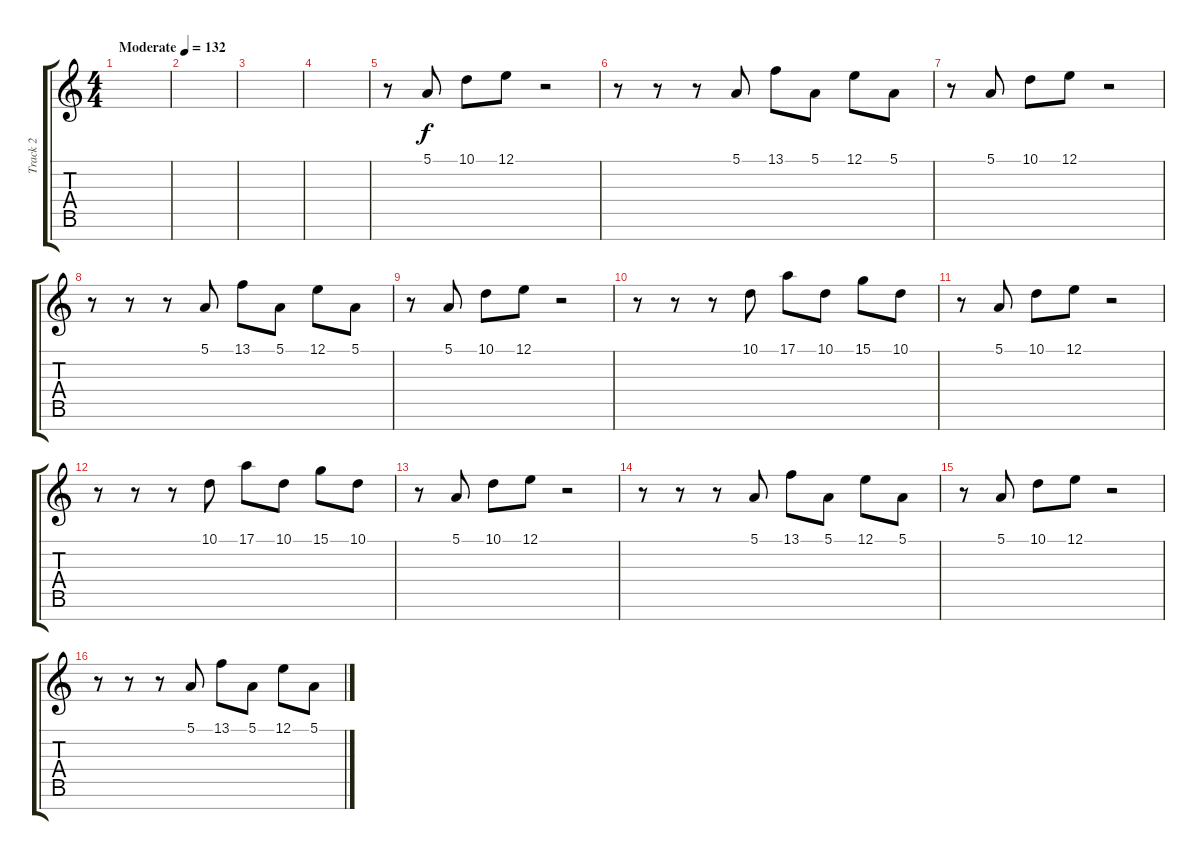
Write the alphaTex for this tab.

\track ("Track 2" "Track 2") {instrument acousticgrandpiano}
\staff {score tabs}
\tuning (E4 B3 G3 D3 A2 E2 B1) {hide}
\ts (4 4)
\tempo (132 "Moderate")
\clef g2
\ks c
|
|
|
|
r.8 5.1.8 10.1.8 12.1.8 r.2 |
r.8 r.8 r.8 5.1.8 13.1.8 5.1.8 12.1.8 5.1.8 |
r.8 5.1.8 10.1.8 12.1.8 r.2 |
r.8 r.8 r.8 5.1.8 13.1.8 5.1.8 12.1.8 5.1.8 |
r.8 5.1.8 10.1.8 12.1.8 r.2 |
r.8 r.8 r.8 10.1.8 17.1.8 10.1.8 15.1.8 10.1.8 |
r.8 5.1.8 10.1.8 12.1.8 r.2 |
r.8 r.8 r.8 10.1.8 17.1.8 10.1.8 15.1.8 10.1.8 |
r.8 5.1.8 10.1.8 12.1.8 r.2 |
r.8 r.8 r.8 5.1.8 13.1.8 5.1.8 12.1.8 5.1.8 |
r.8 5.1.8 10.1.8 12.1.8 r.2 |
r.8 r.8 r.8 5.1.8 13.1.8 5.1.8 12.1.8 5.1.8
